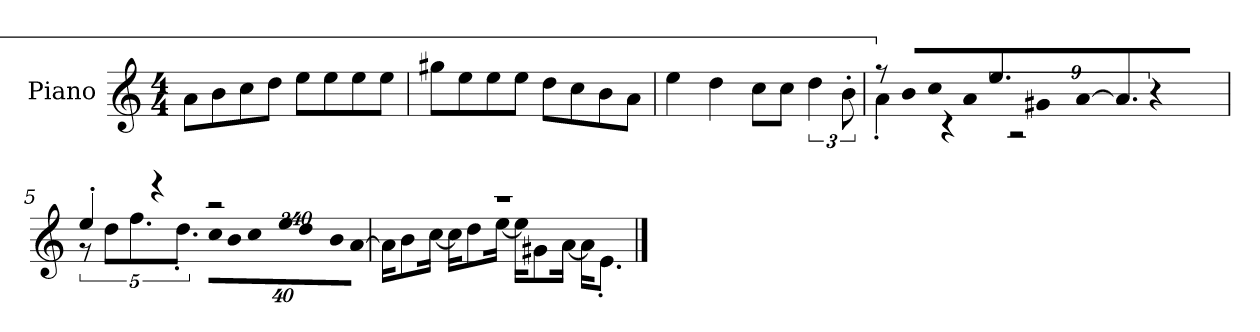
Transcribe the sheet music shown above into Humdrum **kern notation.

**kern
*part1
*staff1
*I"Piano
*I'P-no
*clefG2
*k[]
*M4/4
*MM90
=1
8a\L
8b\
8cc\
8dd\J
8ee\L
8ee\
8ee\
8ee\J
=2
8gg#X\L
8ee\
8ee\
8ee\J
8dd\L
8cc\
8b\
8a\J
=3
4ee\
4dd\
8cc\L
8cc\J
6dd\
12b'\
=4
!LO:N:vis=8
*^
640%71r	4a'\
!LO:N:vis=8	!
640%71b/L	.
!LO:N:vis=8	!
640%71cc/	.
.	4r
!LO:N:vis=8	!
640%71a/	.
9.ee/	.
.	2r
!LO:N:vis=8	!
640%71g#X/	.
!LO:N:vis=16	!
[1920%107a/K	.
9.a/J]	.
!LO:N:vis=16	!
1920%107r	.
1920ryy	.
!!LO:LB:g=z	!!
=5	=5
4ee'/	10r
.	10dd\L
.	10.ff\
4r	.
.	10.dd'\J
*	*Xbrackettup
!	!LO:N:vis=32
2r	640%23cc\KLL
!	!LO:N:vis=16
.	1920%137b\
!	!LO:N:vis=32
.	640%23cc\K
!	!LO:N:vis=16
.	1920%137ee\J
!	!LO:N:vis=8
.	960%137dd\
!	!LO:N:vis=16
.	1920%137b\L
!	!LO:N:vis=16
.	[1920%137a\JJ
=6	=6
1r	16a\KL]
.	8b\
.	[16cc\Jk
.	16cc\KL]
.	8dd\
.	[16ee\Jk
.	16ee\KL]
.	8g#X\
.	[16a\Jk
.	16a\KL]
.	8.e'\J
*v	*v
==
*-
